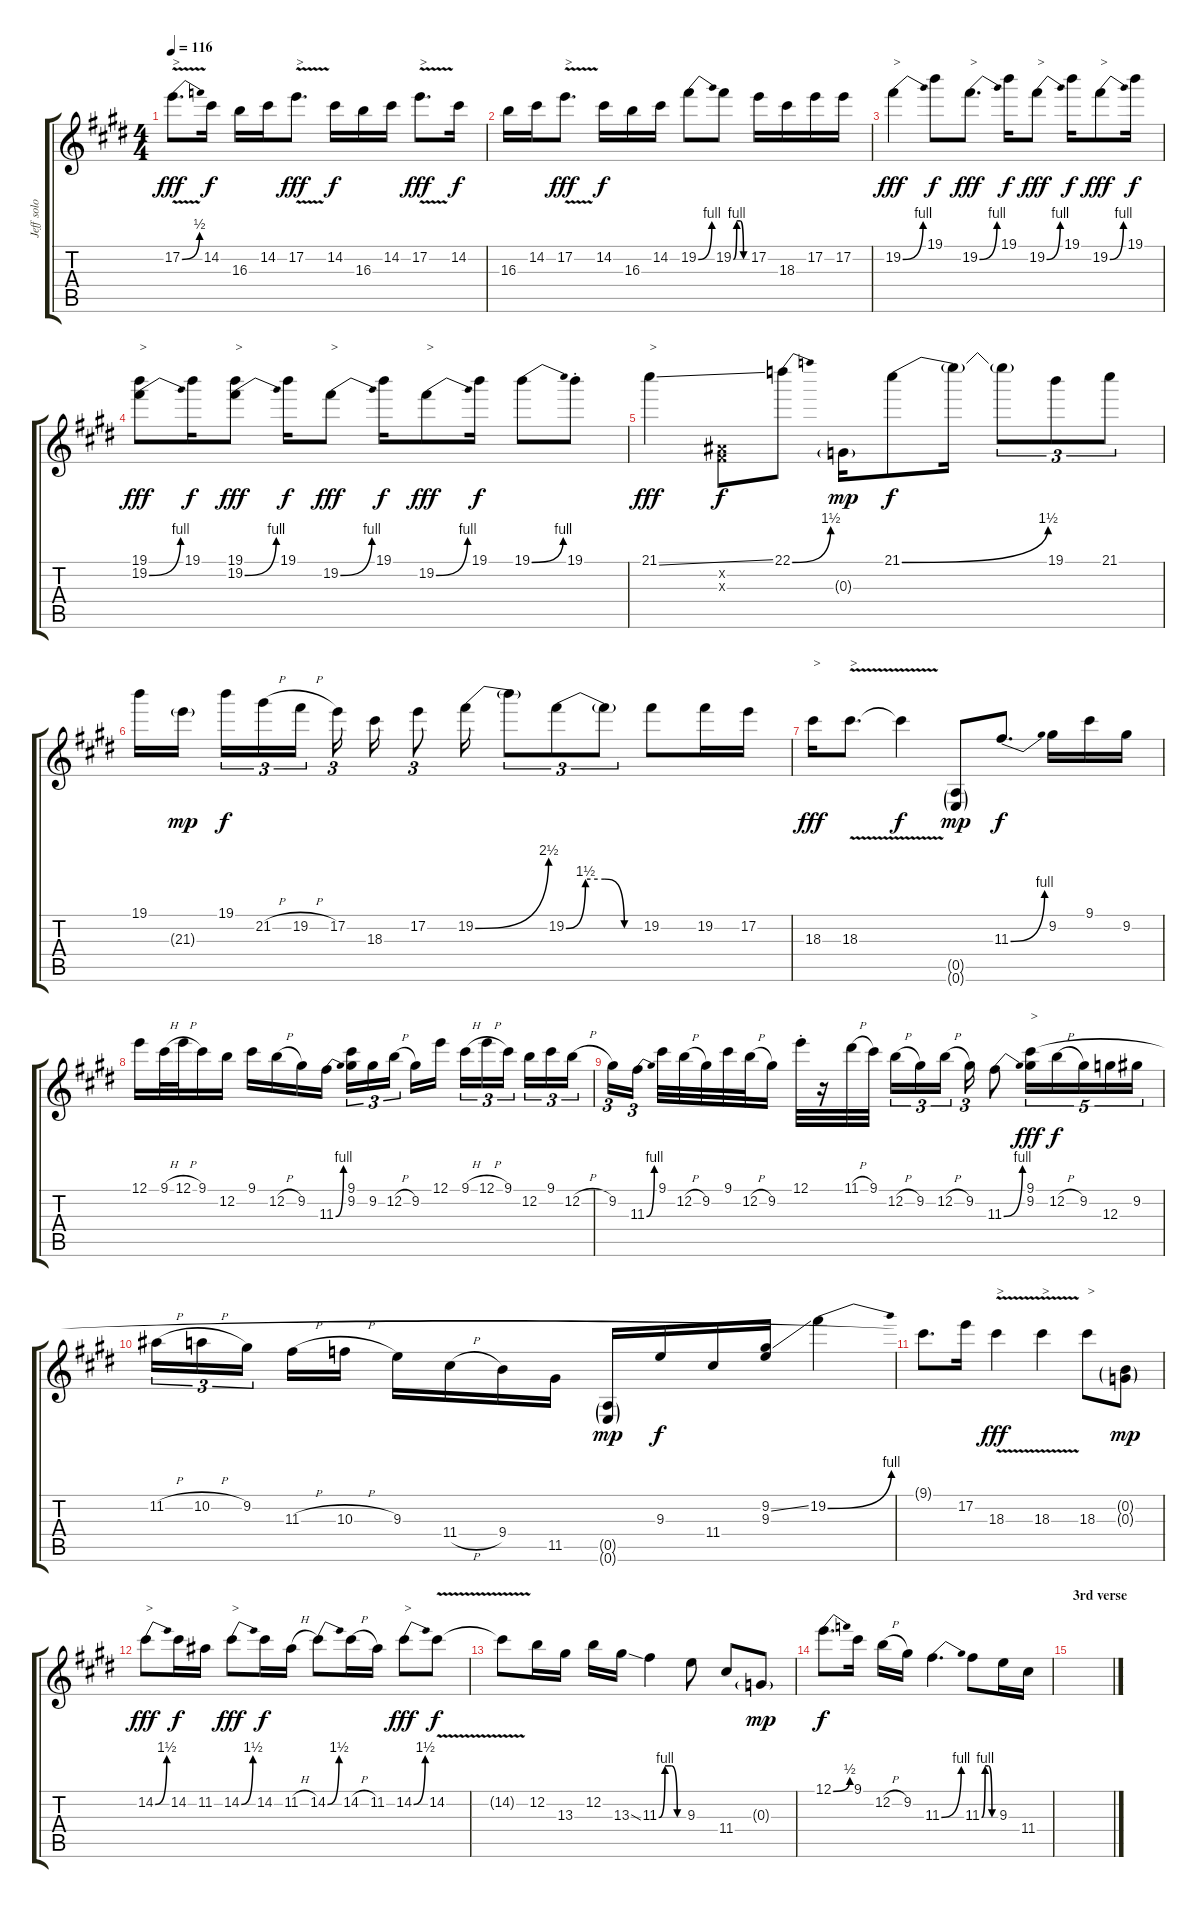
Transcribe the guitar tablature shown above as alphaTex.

\track ("Jeff solo" "Jeff solo") {instrument overdrivenguitar}
\staff {score tabs}
\tuning (E4 B3 G3 D3 A2 E2) {hide}
\ts (4 4)
\tempo 116
\clef g2
\ks e
17.2{be (bend 0 0 60 2) v}.8{d txt ">" dy fff} 14.2.16{dy f} 16.3.16 14.2.16 17.2{v}.8{d txt ">" dy fff} 14.2.16{dy f} 16.3.16 14.2.16 17.2{v}.8{d txt ">" dy fff} 14.2.16{dy f} |
16.3.16 14.2.16 17.2{v}.8{d txt ">" dy fff} 14.2.16{dy f} 16.3.16 14.2.16 19.2{be (bend 0 0 60 4)}.8 19.2{be (custom 0 0 15 4 30 4 45 0 60 0)}.8 17.2.16 18.3.16 17.2.16 17.2.16 |
19.2{be (bend 0 0 60 4)}.4{txt ">" dy fff} 19.1.8{dy f} 19.2{be (bend 0 0 60 4)}.8{d txt ">" dy fff} 19.1.16{dy f} 19.2{be (bend 0 0 60 4)}.8{txt ">" dy fff} 19.1.16{dy f} 19.2{be (bend 0 0 60 4)}.8{txt ">" dy fff} 19.1.16{dy f} |
(19.1 19.2{be (bend 0 0 60 4)}).8{txt ">" dy fff} 19.1.16{dy f} (19.1 19.2{be (bend 0 0 60 4)}).8{txt ">" dy fff} 19.1.16{dy f} 19.2{be (bend 0 0 60 4)}.8{txt ">" dy fff} 19.1.16{dy f} 19.2{be (bend 0 0 60 4)}.8{txt ">" dy fff} 19.1.16{dy f} 19.1{be (bend 0 0 60 4)}.8 19.1{st}.8 |
21.1{ss}.4{txt ">" dy fff} (-1.2{x} -1.3{x}).8{dy f} 22.1{be (bend 0 0 60 6)}.8 0.3{g}.16{dy mp} 21.1{be (bend 0 0 60 6)}.8{dy f} 21.1{t}.16 21.1{t}.8{tu (3 2)} 19.1.8{tu (3 2)} 21.1.8{tu (3 2)} |
19.1.16 21.3{g}.16{dy mp beam splitsecondary} 19.1.16{tu (3 2) dy f} 21.2{h}.16{tu (3 2)} 19.2{h}.16{tu (3 2)} 17.2.16{tu (3 2) beam splitsecondary} 18.3.16 17.2.8{tu (3 2)} 19.2{be (bend 0 0 60 10)}.16 19.2{t}.8{tu (3 2)} 19.2{be (custom 0 0 15 6 30 6 45 0 60 0)}.8{tu (3 2)} 19.2{t}.8{tu (3 2)} 19.2.8 19.2.16 17.2.16 |
18.3.16{txt ">" dy fff} 18.3{v}.8{d txt ">"} 18.3{t}.4{dy f} (0.5{g} 0.6{g}).8{dy mp} 11.3{be (bend 0 0 60 4)}.8{d dy f} 9.2.16 9.1.16 9.2.16 |
12.1.16 9.1{h}.32 12.1{h}.32 9.1.16 12.2.16 9.1.16 12.2{h}.16 9.2.16 11.3{be (bend 0 0 60 4)}.16 (9.1 9.2).16{tu (3 2)} 9.2.16{tu (3 2)} 12.2{h}.16{tu (3 2) beam splitsecondary} 9.2.16 12.1.16 9.1{h}.16{tu (3 2)} 12.1{h}.16{tu (3 2)} 9.1.16{tu (3 2) beam splitsecondary} 12.2.16{tu (3 2)} 9.1.16{tu (3 2)} 12.2{h}.16{tu (3 2)} |
9.2.16{tu (3 2)} 11.3{be (bend 0 0 60 4)}.16{tu (3 2) beam splitsecondary} 9.1.32 12.2{h}.32 9.2.32 9.1.32 12.2{h}.32 9.2.16 12.1{st}.32 r.16 11.1{h}.32 9.1.32{beam splitsecondary} 12.2{h}.16{tu (3 2)} 9.2.16{tu (3 2)} 12.2{h}.16{tu (3 2) beam splitsecondary} 9.2.16{tu (3 2)} 11.3{be (bend 0 0 60 4)}.8 (9.1 9.2).16{tu (5 4) txt ">" dy fff} 12.2{h}.16{tu (5 4) dy f} 9.2.16{tu (5 4)} 12.3.16{tu (5 4)} 9.2.16{tu (5 4)} |
11.2{h}.16{tu (3 2)} 10.2{h}.16{tu (3 2)} 9.2.16{tu (3 2) beam splitsecondary} 11.3{h}.16 10.3{h}.16 9.3.16 11.4{h}.16 9.4.16 11.5.16 (0.5{g} 0.6{g}).16{dy mp} 9.3.16{dy f} 11.4.16 (9.2{ss} 9.3).16 19.2{be (bend 0 0 60 4)}.4 |
9.1{t}.8{d} 17.2.16 18.3{v}.4{txt ">" dy fff} 18.3{v}.4{txt ">"} 18.3.8{txt ">"} (0.2{g} 0.3{g}).8{dy mp} |
14.2{be (bend 0 0 60 6)}.8{txt ">" dy fff} 14.2.16{dy f} 11.2.16 14.2{be (bend 0 0 60 6)}.8{txt ">" dy fff} 14.2.16{dy f} 11.2{h}.16 14.2{be (bend 0 0 60 6)}.8 14.2{h}.16 11.2.16 14.2{be (bend 0 0 60 6)}.8{txt ">" dy fff} 14.2{v}.8{dy f} |
14.2{t}.8 12.2.16 13.3.16 12.2.16 13.3{ss}.16 11.3{be (custom 0 0 15 4 30 4 45 0 60 0)}.4 9.3.8 11.4.8 0.3{g}.8{dy mp} |
12.1{be (bend 0 0 60 2)}.8{d dy f} 9.1.16 12.2{h}.16 9.2.16 11.3{be (bend 0 0 60 4)}.4{d} 11.3{be (custom 0 0 15 4 30 4 45 0 60 0)}.8 9.3.16 11.4.16 |
\section ("" "3rd verse")
